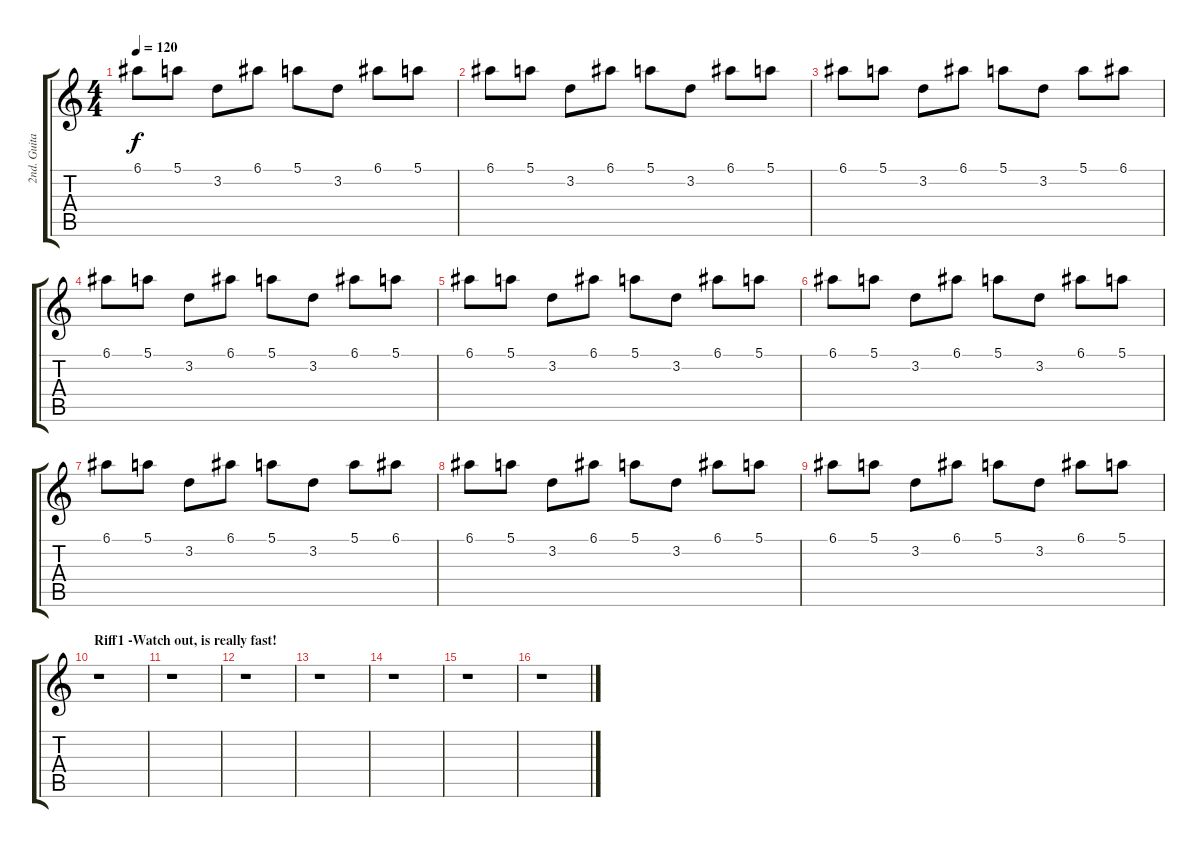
\track ("2nd. Guitar" "2nd. Guita") {instrument distortionguitar}
\staff {score tabs}
\tuning (E4 B3 G3 D3 A2 E2) {hide}
\ts (4 4)
\tempo 120
\clef g2
\ks c
6.1.8{dy f} 5.1.8 3.2.8 6.1.8 5.1.8 3.2.8 6.1.8 5.1.8 |
6.1.8 5.1.8 3.2.8 6.1.8 5.1.8 3.2.8 6.1.8 5.1.8 |
6.1.8 5.1.8 3.2.8 6.1.8 5.1.8 3.2.8 5.1.8 6.1.8 |
6.1.8 5.1.8 3.2.8 6.1.8 5.1.8 3.2.8 6.1.8 5.1.8 |
6.1.8 5.1.8 3.2.8 6.1.8 5.1.8 3.2.8 6.1.8 5.1.8 |
6.1.8 5.1.8 3.2.8 6.1.8 5.1.8 3.2.8 6.1.8 5.1.8 |
6.1.8 5.1.8 3.2.8 6.1.8 5.1.8 3.2.8 5.1.8 6.1.8 |
6.1.8 5.1.8 3.2.8 6.1.8 5.1.8 3.2.8 6.1.8 5.1.8 |
6.1.8 5.1.8 3.2.8 6.1.8 5.1.8 3.2.8 6.1.8 5.1.8 |
\section ("" "Riff1 -Watch out, is really fast!")
r.1 |
r.1 |
r.1 |
r.1 |
r.1 |
r.1 |
r.1
